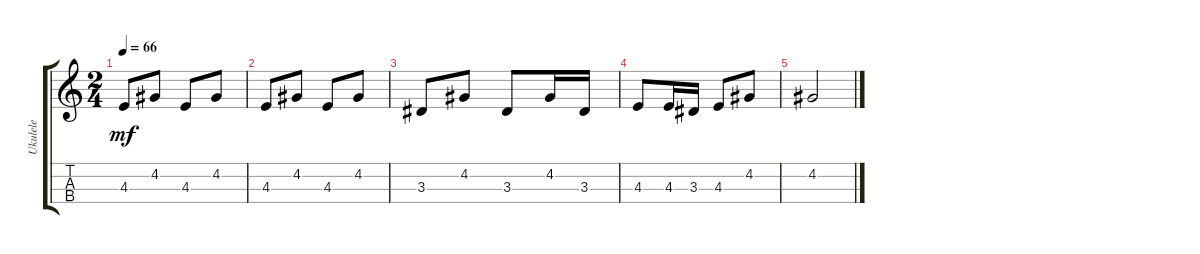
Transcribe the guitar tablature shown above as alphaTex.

\track ("Ukulele" "Ukulele") {instrument shamisen}
\staff {score tabs}
\tuning (A4 E4 C4 G4) {hide}
\ts (2 4)
\tempo 66
\clef g2
\ks c
4.3.8{dy mf} 4.2.8 4.3.8 4.2.8 |
4.3.8 4.2.8 4.3.8 4.2.8 |
3.3.8 4.2.8 3.3.8 4.2.16 3.3.16 |
4.3.8 4.3.16 3.3.16 4.3.8 4.2.8 |
4.2.2
